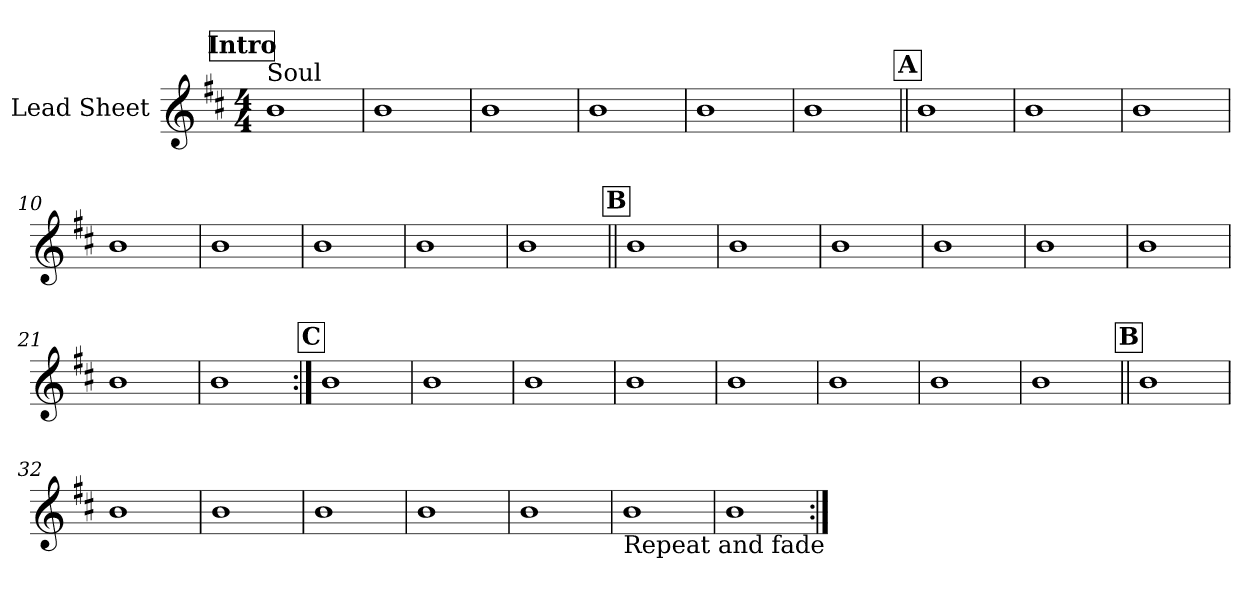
**kern
*part1
*staff1
*I"Lead Sheet
*clefG2
*k[f#c#]
*D:
*M4/4
*MM93
!!LO:REH:place=s1:a:fs=14:t=Intro
=1
!LO:TX:a:t=Soul
1b
=2
1b
=3
1b
=4
1b
!!LO:LB:g=z
=5
1b
=6
1b
!!LO:LB:g=z
!!LO:REH:place=s1:a:fs=14:t=A
=7||
1b
=8
1b
=9
1b
=10
1b
!!LO:LB:g=z
=11
1b
=12
1b
=13
1b
=14
1b
!!LO:LB:g=z
!!LO:REH:place=s1:a:fs=14:t=B
=15||
1b
=16
1b
=17
1b
=18
1b
!!LO:LB:g=z
=19
1b
=20
1b
=21
1b
=22
1b
!!LO:LB:g=z
!!LO:REH:place=s1:a:fs=14:t=C
=23:|!
1b
=24
1b
=25
1b
=26
1b
!!LO:LB:g=z
=27
1b
=28
1b
=29
1b
=30
1b
!!LO:LB:g=z
!!LO:REH:place=s1:a:fs=14:t=B
=31||
1b
=32
1b
=33
1b
=34
1b
!!LO:LB:g=z
=35
1b
=36
1b
=37
!LO:TX:b:t=Repeat and fade
1b
=38
1b
=:|!
*-
